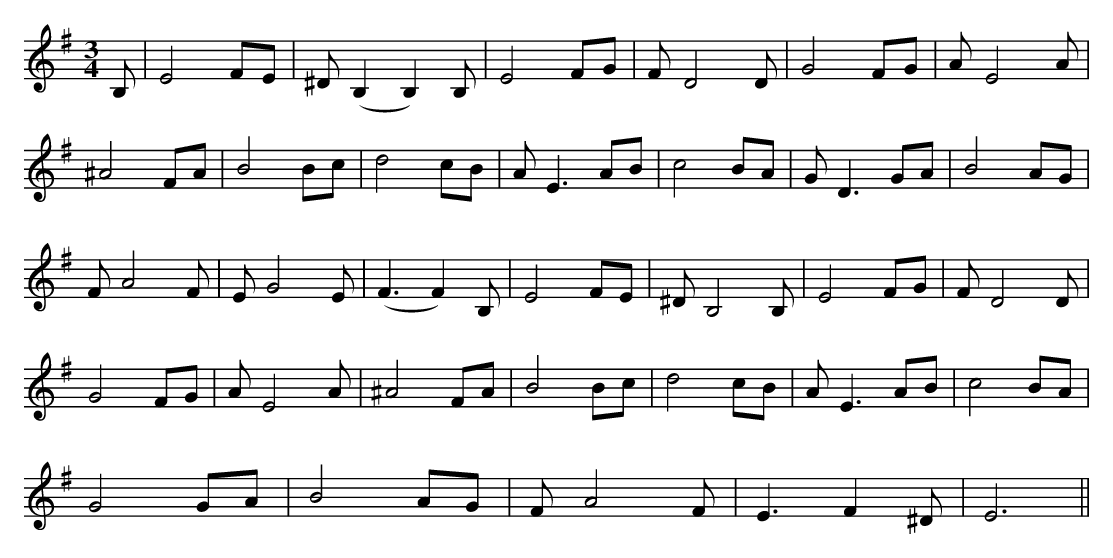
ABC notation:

X:1
M:3/4
K:Emin
B,|E4 FE|^D (B,2 B,2) B,|E4 FG|F D4 D|G4 FG|A E4 A|
^A4 FA|B4 Bc|d4 cB|A E3 AB|c4 BA|G D3 GA|B4 AG|
F A4 F|E G4 E|(F3 F2) B,|E4 FE|^D B,4 B,|E4 FG|F D4 D|
G4 FG|A E4 A|^A4 FA|B4 Bc|d4 cB|A E3 AB|c4 BA|
G4 GA|B4 AG|F A4 F|E3 F2 ^D|E6||
